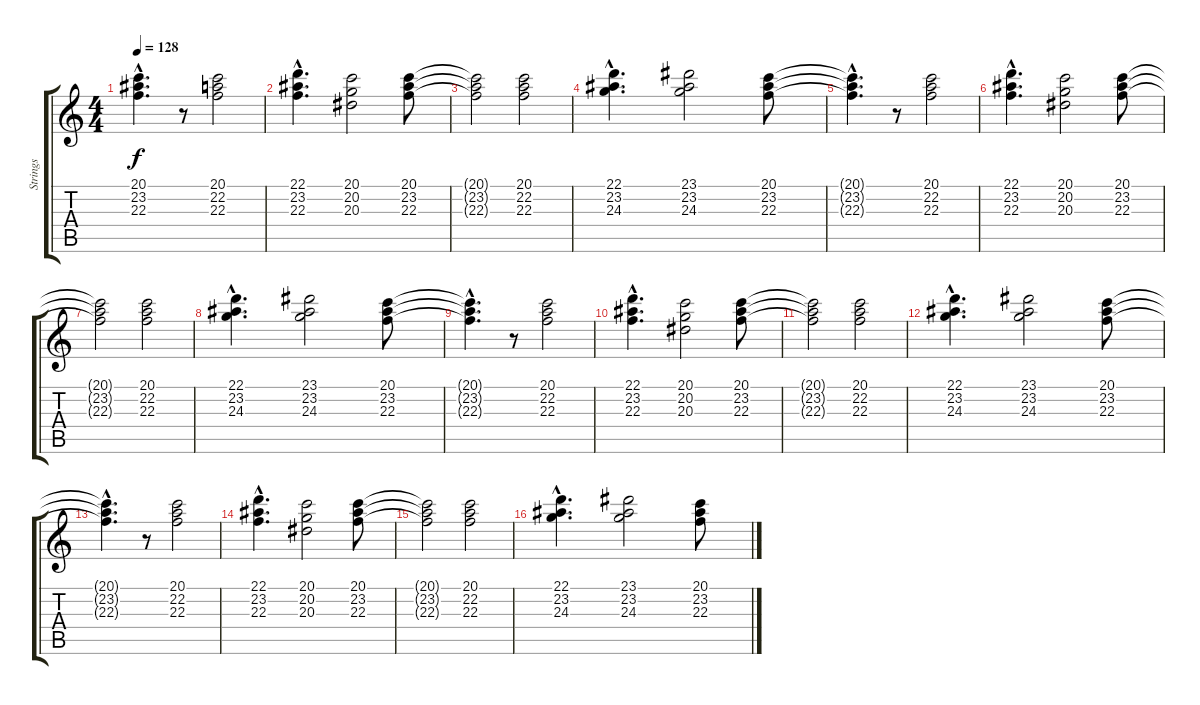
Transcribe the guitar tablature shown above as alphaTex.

\track ("Strings" "Strings") {instrument synthstrings1}
\staff {score tabs}
\tuning (E4 B3 G3 D3 A2 E2) {hide}
\ts (4 4)
\tempo 128
\clef g2
\ks c
(20.1{hac t} 23.2{hac t} 22.3{hac t}).4{d dy f} r.8 (20.1 22.2 22.3).2 |
(22.1{hac} 23.2{hac} 22.3{hac}).4{d} (20.1 20.2 20.3).2 (20.1 23.2 22.3).8 |
(20.1{t} 23.2{t} 22.3{t}).2 (20.1 22.2 22.3).2 |
(22.1{hac} 23.2{hac} 24.3{hac}).4{d} (23.1 23.2 24.3).2 (20.1 23.2 22.3).8 |
(20.1{hac t} 23.2{hac t} 22.3{hac t}).4{d} r.8 (20.1 22.2 22.3).2 |
(22.1{hac} 23.2{hac} 22.3{hac}).4{d} (20.1 20.2 20.3).2 (20.1 23.2 22.3).8 |
(20.1{t} 23.2{t} 22.3{t}).2 (20.1 22.2 22.3).2 |
(22.1{hac} 23.2{hac} 24.3{hac}).4{d} (23.1 23.2 24.3).2 (20.1 23.2 22.3).8 |
(20.1{hac t} 23.2{hac t} 22.3{hac t}).4{d} r.8 (20.1 22.2 22.3).2 |
(22.1{hac} 23.2{hac} 22.3{hac}).4{d} (20.1 20.2 20.3).2 (20.1 23.2 22.3).8 |
(20.1{t} 23.2{t} 22.3{t}).2 (20.1 22.2 22.3).2 |
(22.1{hac} 23.2{hac} 24.3{hac}).4{d} (23.1 23.2 24.3).2 (20.1 23.2 22.3).8 |
(20.1{hac t} 23.2{hac t} 22.3{hac t}).4{d} r.8 (20.1 22.2 22.3).2 |
(22.1{hac} 23.2{hac} 22.3{hac}).4{d} (20.1 20.2 20.3).2 (20.1 23.2 22.3).8 |
(20.1{t} 23.2{t} 22.3{t}).2 (20.1 22.2 22.3).2 |
(22.1{hac} 23.2{hac} 24.3{hac}).4{d} (23.1 23.2 24.3).2 (20.1 23.2 22.3).8
